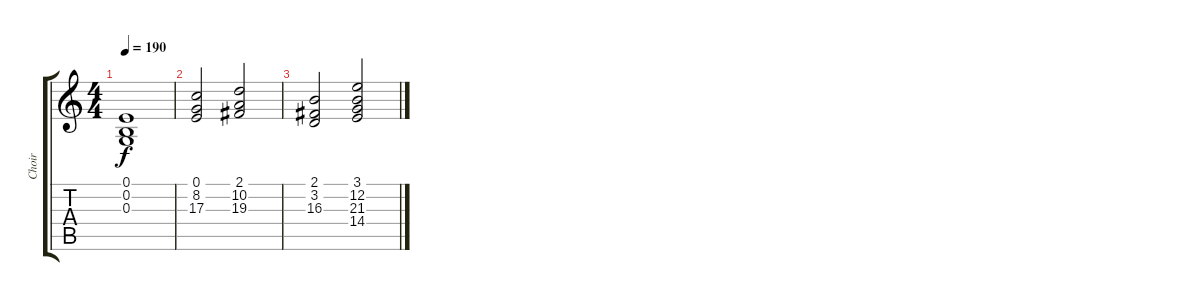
\track ("Choir" "Choir") {instrument choiraahs}
\staff {score tabs}
\tuning (E4 B3 G3 D3 A2 E2) {hide}
\ts (4 4)
\tempo 190
\clef g2
\ks c
(0.1{t} 0.2{t} 0.3{t}).1{dy f} |
(0.1 8.2 17.3).2 (2.1 10.2 19.3).2 |
(2.1 3.2 16.3).2 (3.1 12.2 21.3 14.4).2
